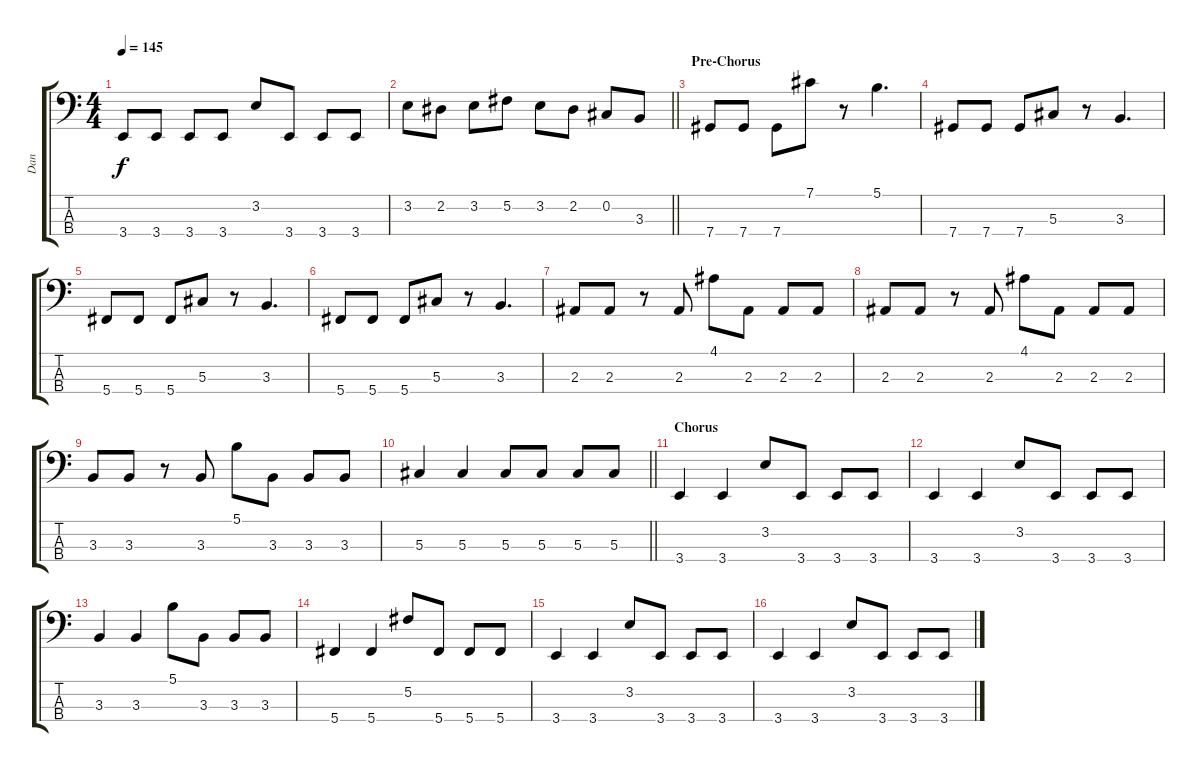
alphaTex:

\track ("Dan" "Dan") {instrument electricbasspick}
\staff {score tabs}
\tuning (Gb2 Db2 Ab1 Db1) {hide}
\ts (4 4)
\tempo 145
\clef f4
\ks c
3.4.8{dy f} 3.4.8 3.4.8 3.4.8 3.2.8 3.4.8 3.4.8 3.4.8 |
\barLineRight lightlight
3.2.8 2.2.8 3.2.8 5.2.8 3.2.8 2.2.8 0.2.8 3.3.8 |
\section ("" "Pre-Chorus")
7.4.8 7.4.8 7.4.8 7.1.8 r.8 5.1.4{d} |
7.4.8 7.4.8 7.4.8 5.3.8 r.8 3.3.4{d} |
5.4.8 5.4.8 5.4.8 5.3.8 r.8 3.3.4{d} |
5.4.8 5.4.8 5.4.8 5.3.8 r.8 3.3.4{d} |
2.3.8 2.3.8 r.8 2.3.8 4.1.8 2.3.8 2.3.8 2.3.8 |
2.3.8 2.3.8 r.8 2.3.8 4.1.8 2.3.8 2.3.8 2.3.8 |
3.3.8 3.3.8 r.8 3.3.8 5.1.8 3.3.8 3.3.8 3.3.8 |
\barLineRight lightlight
5.3.4 5.3.4 5.3.8 5.3.8 5.3.8 5.3.8 |
\section ("" "Chorus")
3.4.4 3.4.4 3.2.8 3.4.8 3.4.8 3.4.8 |
3.4.4 3.4.4 3.2.8 3.4.8 3.4.8 3.4.8 |
3.3.4 3.3.4 5.1.8 3.3.8 3.3.8 3.3.8 |
5.4.4 5.4.4 5.2.8 5.4.8 5.4.8 5.4.8 |
3.4.4 3.4.4 3.2.8 3.4.8 3.4.8 3.4.8 |
3.4.4 3.4.4 3.2.8 3.4.8 3.4.8 3.4.8
